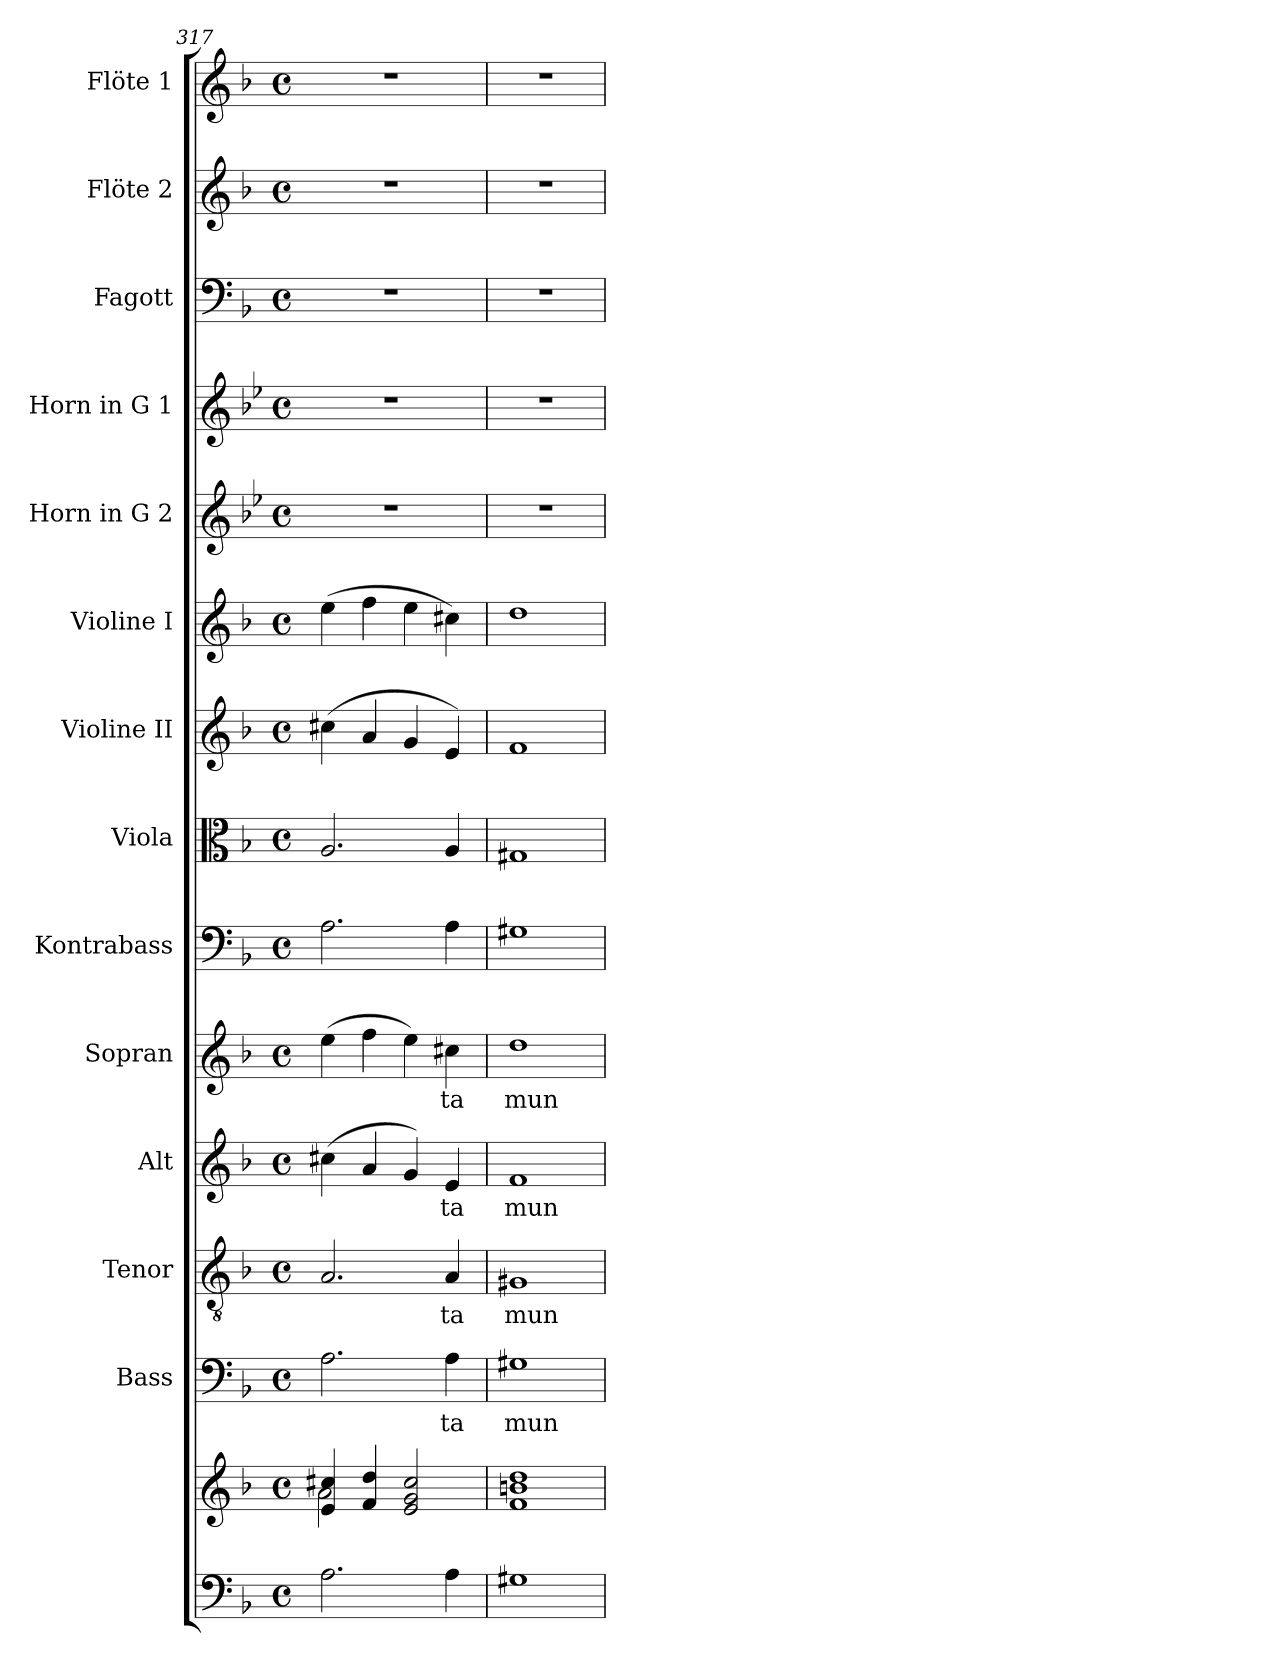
**kern	**kern	**kern	**text	**kern	**text	**kern	**text	**kern	**text	**kern	**kern	**kern	**kern	**kern	**kern	**kern	**kern	**kern
*part14	*part14	*part13	*part13	*part12	*part12	*part11	*part11	*part10	*part10	*part9	*part8	*part7	*part6	*part5	*part4	*part3	*part2	*part1
*staff15	*staff14	*staff13	*staff13	*staff12	*staff12	*staff11	*staff11	*staff10	*staff10	*staff9	*staff8	*staff7	*staff6	*staff5	*staff4	*staff3	*staff2	*staff1
*	*	*I"Bass	*	*I"Tenor	*	*I"Alt	*	*I"Sopran	*	*I"Kontrabass	*I"Viola	*I"Violine II	*I"Violine I	*I"Horn in G 2	*I"Horn in G 1	*I"Fagott	*I"Flöte 2	*I"Flöte 1
*	*	*I'B.	*	*I'T.	*	*I'A.	*	*I'S.	*	*I'Kb.	*I'Vla.	*I'Vl. II	*I'Vl. I	*	*	*I'Fg.	*I'Fl. 2	*I'Fl. 1
*clefF4	*clefG2	*clefF4	*	*clefGv2	*	*clefG2	*	*clefG2	*	*clefF4	*clefC3	*clefG2	*clefG2	*clefG2	*clefG2	*clefF4	*clefG2	*clefG2
*	*	*	*	*	*	*	*	*	*	*ITrd7c12	*	*	*	*ITrd3c5	*ITrd3c5	*	*	*
*k[b-]	*k[b-]	*k[b-]	*	*k[b-]	*	*k[b-]	*	*k[b-]	*	*k[b-]	*k[b-]	*k[b-]	*k[b-]	*k[b-]	*k[b-]	*k[b-]	*k[b-]	*k[b-]
*F:	*F:	*F:	*	*F:	*	*F:	*	*F:	*	*F:	*F:	*F:	*F:	*F:	*F:	*F:	*F:	*F:
*M4/4	*M4/4	*M4/4	*	*M4/4	*	*M4/4	*	*M4/4	*	*M4/4	*M4/4	*M4/4	*M4/4	*M4/4	*M4/4	*M4/4	*M4/4	*M4/4
*met(c)	*met(c)	*met(c)	*	*met(c)	*	*met(c)	*	*met(c)	*	*met(c)	*met(c)	*met(c)	*met(c)	*met(c)	*met(c)	*met(c)	*met(c)	*met(c)
=317	=317	=317	=317	=317	=317	=317	=317	=317	=317	=317	=317	=317	=317	=317	=317	=317	=317	=317
*	*^	*	*	*	*	*	*	*	*	*	*	*	*	*	*	*	*	*
2.A\	4e/ 4cc#X/	2a\	2.A\	.	2.A/	.	(>4cc#X\	.	(>4ee\	.	2.AA\	2.A/	(>4cc#X\	(>4ee\	1r	1r	1r	1r	1r
.	4f/ 4dd/	.	.	.	.	.	4a/	.	4ff\	.	.	.	4a/	4ff\	.	.	.	.	.
.	2e/ 2g/ 2cc#/	2ryy	.	.	.	.	4g/)	.	4ee\)	.	.	.	4g/	4ee\	.	.	.	.	.
!	!	!	!	!LO:LY:b	!	!LO:LY:b	!	!LO:LY:b	!	!LO:LY:b	!	!	!	!	!	!	!	!	!
4A\	.	.	4A\	-ta	4A/	-ta	4e/	-ta	4cc#X\	-ta	4AA\	4A/	4e/)	4cc#X\)	.	.	.	.	.
*	*v	*v	*	*	*	*	*	*	*	*	*	*	*	*	*	*	*	*	*
=318	=318	=318	=318	=318	=318	=318	=318	=318	=318	=318	=318	=318	=318	=318	=318	=318	=318	=318
!	!	!	!LO:LY:b	!	!LO:LY:b	!	!LO:LY:b	!	!LO:LY:b	!	!	!	!	!	!	!	!	!
1G#X	1f 1bn 1dd	1G#X	mun-	1G#X	mun-	1f	mun-	1dd	mun-	1GG#X	1G#X	1f	1dd	1r	1r	1r	1r	1r
=	=	=	=	=	=	=	=	=	=	=	=	=	=	=	=	=	=	=
*-	*-	*-	*-	*-	*-	*-	*-	*-	*-	*-	*-	*-	*-	*-	*-	*-	*-	*-
